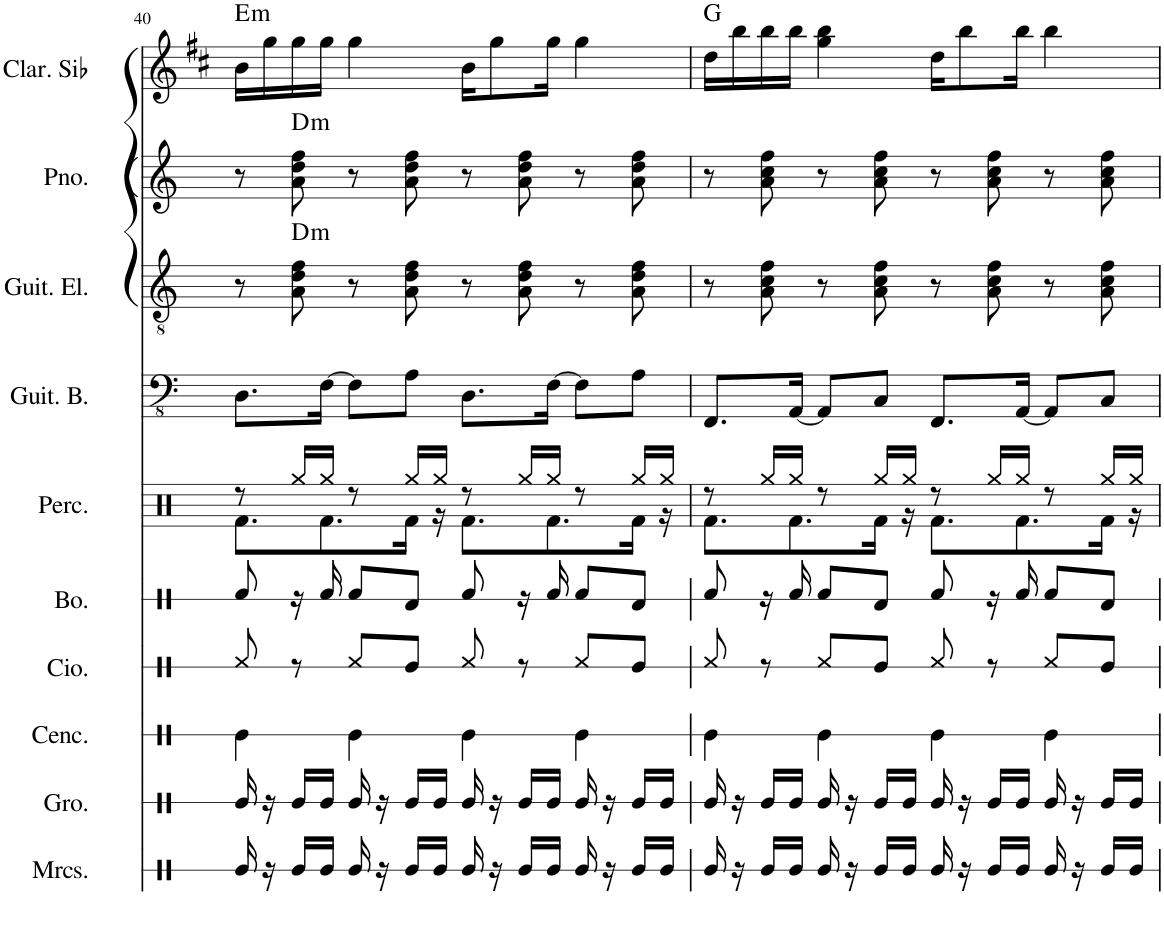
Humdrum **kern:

**kern	**kern	**kern	**kern	**kern	**kern	**kern	**kern	**harte	**kern	**harte	**kern	**harte
*part10	*part9	*part8	*part7	*part6	*part5	*part4	*part3	*part3	*part2	*part2	*part1	*part1
*staff10	*staff9	*staff8	*staff7	*staff6	*staff5	*staff4	*staff3	*	*staff2	*	*staff1	*
*I"Maracas	*I"Güiro	*I"Cencerro	*I"Congas	*I"Bongos	*I"Set de percusión	*I"Bajo eléctrico	*I"Guitarra eléctrica	*	*I"Piano	*	*I"Clarinette en Sib	*
*I'Mrcs.	*I'Gro.	*I'Cenc.	*	*I'Bo.	*I'Perc.	*	*I'Guit. El.	*	*I'Pno.	*	*I'Clar. Sib	*
!!LO:PB:g=z
*clefX	*clefX	*clefX	*clefX	*clefX	*clefX	*clefFv4	*clefGv2	*	*clefG2	*	*clefG2	*
*	*	*	*	*	*	*	*	*	*	*	*Trd1c2	*
*k[]	*k[]	*k[]	*k[]	*k[]	*k[]	*k[]	*k[]	*	*k[]	*	*k[f#c#]	*
*M4/4	*M4/4	*M4/4	*M4/4	*M4/4	*M4/4	*M4/4	*M4/4	*	*M4/4	*	*M4/4	*
=40	=40	=40	=40	=40	=40	=40	=40	=40	=40	=40	=40	=40
*	*	*	*	*	*^	*	*	*	*	*	*	*
!	!	!	!	!	!	!	!	!	!	!	!	!	!LO:H:kt=m
16Re/	16Re/	4Re\	8Rf/	8Rf/	8r	8.Rf\L	8.DD\L	8r	.	8r	.	16b\LL	E:min
16r	16r	.	.	.	.	.	.	.	.	.	.	16gg\	.
!	!	!	!	!	!	!	!	!	!LO:H:kt=m	!	!LO:H:kt=m	!	!
16Re/LL	16Re/LL	.	8r	16r	16Rgg/LL	.	.	8A\ 8d\ 8f\	D:min	8a\ 8dd\ 8ff\	D:min	16gg\	.
16Re/JJ	16Re/JJ	.	.	16Rf/	16Rgg/JJ	8.Rf\	[16FF\Jk	.	.	.	.	16gg\JJ	.
16Re/	16Re/	4Re\	8Rf/L	8Rf/L	8r	.	8FF\L]	8r	.	8r	.	4gg\	.
16r	16r	.	.	.	.	.	.	.	.	.	.	.	.
16Re/LL	16Re/LL	.	8Re/J	8Rd/J	16Rgg/LL	16Rf\Jk	8AA\J	8A\ 8d\ 8f\	.	8a\ 8dd\ 8ff\	.	.	.
16Re/JJ	16Re/JJ	.	.	.	16Rgg/JJ	16r	.	.	.	.	.	.	.
16Re/	16Re/	4Re\	8Rf/	8Rf/	8r	8.Rf\L	8.DD\L	8r	.	8r	.	16b\KL	.
16r	16r	.	.	.	.	.	.	.	.	.	.	8gg\	.
16Re/LL	16Re/LL	.	8r	16r	16Rgg/LL	.	.	8A\ 8d\ 8f\	.	8a\ 8dd\ 8ff\	.	.	.
16Re/JJ	16Re/JJ	.	.	16Rf/	16Rgg/JJ	8.Rf\	[16FF\Jk	.	.	.	.	16gg\Jk	.
16Re/	16Re/	4Re\	8Rf/L	8Rf/L	8r	.	8FF\L]	8r	.	8r	.	4gg\	.
16r	16r	.	.	.	.	.	.	.	.	.	.	.	.
16Re/LL	16Re/LL	.	8Re/J	8Rd/J	16Rgg/LL	16Rf\Jk	8AA\J	8A\ 8d\ 8f\	.	8a\ 8dd\ 8ff\	.	.	.
16Re/JJ	16Re/JJ	.	.	.	16Rgg/JJ	16r	.	.	.	.	.	.	.
=41	=41	=41	=41	=41	=41	=41	=41	=41	=41	=41	=41	=41	=41
16Re/	16Re/	4Re\	8Rf/	8Rf/	8r	8.Rf\L	8.FFF/L	8r	.	8r	.	16dd\LL	G:maj
16r	16r	.	.	.	.	.	.	.	.	.	.	16bb\	.
16Re/LL	16Re/LL	.	8r	16r	16Rgg/LL	.	.	8A\ 8c\ 8f\	.	8a\ 8cc\ 8ff\	.	16bb\	.
16Re/JJ	16Re/JJ	.	.	16Rf/	16Rgg/JJ	8.Rf\	[16AAA/Jk	.	.	.	.	16bb\JJ	.
16Re/	16Re/	4Re\	8Rf/L	8Rf/L	8r	.	8AAA/L]	8r	.	8r	.	4gg\ 4bb\	.
16r	16r	.	.	.	.	.	.	.	.	.	.	.	.
16Re/LL	16Re/LL	.	8Re/J	8Rd/J	16Rgg/LL	16Rf\Jk	8CC/J	8A\ 8c\ 8f\	.	8a\ 8cc\ 8ff\	.	.	.
16Re/JJ	16Re/JJ	.	.	.	16Rgg/JJ	16r	.	.	.	.	.	.	.
16Re/	16Re/	4Re\	8Rf/	8Rf/	8r	8.Rf\L	8.FFF/L	8r	.	8r	.	16dd\KL	.
16r	16r	.	.	.	.	.	.	.	.	.	.	8bb\	.
16Re/LL	16Re/LL	.	8r	16r	16Rgg/LL	.	.	8A\ 8c\ 8f\	.	8a\ 8cc\ 8ff\	.	.	.
16Re/JJ	16Re/JJ	.	.	16Rf/	16Rgg/JJ	8.Rf\	[16AAA/Jk	.	.	.	.	16bb\Jk	.
16Re/	16Re/	4Re\	8Rf/L	8Rf/L	8r	.	8AAA/L]	8r	.	8r	.	4bb\	.
16r	16r	.	.	.	.	.	.	.	.	.	.	.	.
16Re/LL	16Re/LL	.	8Re/J	8Rd/J	16Rgg/LL	16Rf\Jk	8CC/J	8A\ 8c\ 8f\	.	8a\ 8cc\ 8ff\	.	.	.
16Re/JJ	16Re/JJ	.	.	.	16Rgg/JJ	16r	.	.	.	.	.	.	.
*	*	*	*	*	*v	*v	*	*	*	*	*	*	*
=	=	=	=	=	=	=	=	=	=	=	=	=
*-	*-	*-	*-	*-	*-	*-	*-	*-	*-	*-	*-	*-
